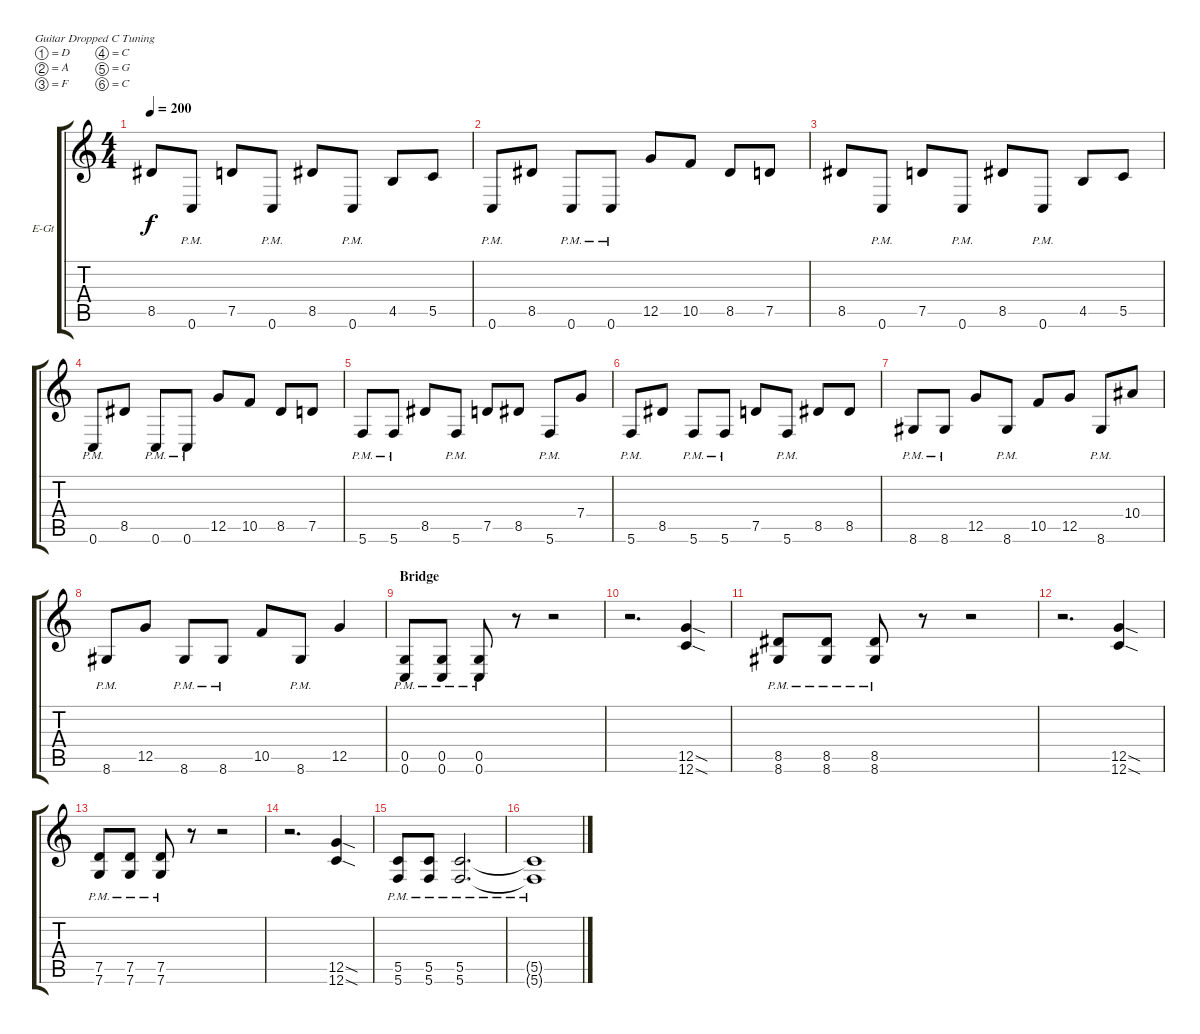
\defaultSystemsLayout 4
\bracketExtendMode groupsimilarinstruments
\firstSystemTrackNameOrientation horizontal
\otherSystemsTrackNameOrientation horizontal
\track ("Guitar 2" "E-Gt") {instrument distortionguitar}
\staff {score tabs}
\tuning (D4 A3 F3 C3 G2 C2)
\ts (4 4)
\tempo 200
\clef g2
\ks c
8.5.8{dy f} 0.6{pm}.8 7.5.8 0.6{pm}.8 8.5.8 0.6{pm}.8 4.5.8 5.5.8 |
0.6{pm}.8 8.5.8 0.6{pm}.8 0.6{pm}.8 12.5.8 10.5.8 8.5.8 7.5.8 |
8.5.8 0.6{pm}.8 7.5.8 0.6{pm}.8 8.5.8 0.6{pm}.8 4.5.8 5.5.8 |
0.6{pm}.8 8.5.8 0.6{pm}.8 0.6{pm}.8 12.5.8 10.5.8 8.5.8 7.5.8 |
5.6{pm}.8 5.6{pm}.8 8.5.8 5.6{pm}.8 7.5.8 8.5.8 5.6{pm}.8 7.4.8 |
5.6{pm}.8 8.5.8 5.6{pm}.8 5.6{pm}.8 7.5.8 5.6{pm}.8 8.5.8 8.5.8 |
8.6{pm}.8 8.6{pm}.8 12.5.8 8.6{pm}.8 10.5.8 12.5.8 8.6{pm}.8 10.4.8 |
8.6{pm}.8 12.5.8 8.6{pm}.8 8.6{pm}.8 10.5.8 8.6{pm}.8 12.5.4 |
\section ("" "Bridge")
(0.6{pm} 0.5{pm}).8 (0.6{pm} 0.5{pm}).8 (0.6{pm} 0.5{pm}).8 r.8 r.2 |
r.2{d} (12.5{sod} 12.6{sod}).4 |
(8.6{pm} 8.5{pm}).8 (8.6{pm} 8.5{pm}).8 (8.6{pm} 8.5{pm}).8 r.8 r.2 |
r.2{d} (12.5{sod} 12.6{sod}).4 |
(7.6{pm} 7.5{pm}).8 (7.6{pm} 7.5{pm}).8 (7.6{pm} 7.5{pm}).8 r.8 r.2 |
r.2{d} (12.5{sod} 12.6{sod}).4 |
(5.6{pm} 5.5{pm}).8 (5.6{pm} 5.5{pm}).8 (5.6{pm} 5.5{pm}).2{d} |
(5.5{pm t} 5.6{pm t}).1
